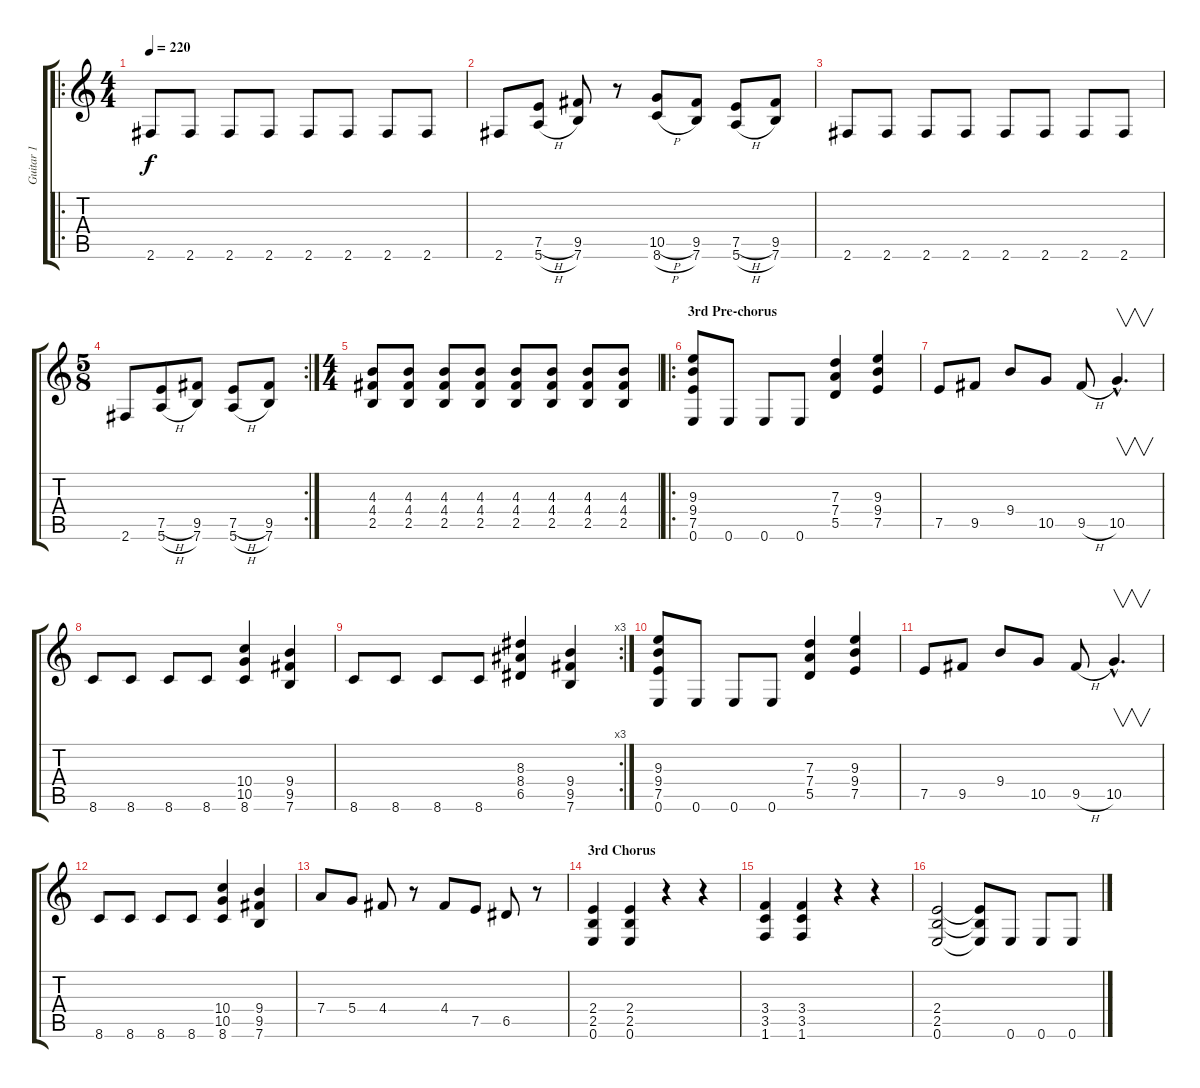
\track ("Guitar 1" "Guitar 1") {instrument electricguitarmuted}
\staff {score tabs}
\tuning (E4 B3 G3 D3 A2 E2) {hide}
\ro
\ts (4 4)
\tempo 220
\clef g2
\ks c
2.6.8{dy f instrument electricguitarmuted} 2.6.8 2.6.8 2.6.8 2.6.8 2.6.8 2.6.8 2.6.8 |
2.6.8 (7.5{h} 5.6{h}).8{instrument distortionguitar} (9.5 7.6).8 r.8{instrument electricguitarmuted} (10.5{h} 8.6{h}).8{instrument distortionguitar} (9.5 7.6).8 (7.5{h} 5.6{h}).8 (9.5 7.6).8 |
2.6.8{instrument electricguitarmuted} 2.6.8 2.6.8 2.6.8 2.6.8 2.6.8 2.6.8 2.6.8 |
\rc 2
\ts (5 8)
2.6.8 (7.5{h} 5.6{h}).8{instrument distortionguitar} (9.5 7.6).8 (7.5{h} 5.6{h}).8{instrument distortionguitar} (9.5 7.6).8 |
\ts (4 4)
(4.3 4.4 2.5).8 (4.3 4.4 2.5).8 (4.3 4.4 2.5).8 (4.3 4.4 2.5).8 (4.3 4.4 2.5).8 (4.3 4.4 2.5).8 (4.3 4.4 2.5).8 (4.3 4.4 2.5).8 |
\ro
\section ("" "3rd Pre-chorus")
(9.3 9.4 7.5 0.6).8{instrument electricguitarmuted} 0.6.8 0.6.8 0.6.8 (7.3 7.4 5.5).4{instrument distortionguitar} (9.3 9.4 7.5).4 |
7.5.8{instrument electricguitarmuted} 9.5.8 9.4.8{instrument distortionguitar} 10.5.8{instrument electricguitarmuted} 9.5{h}.8{instrument distortionguitar} 10.5{hac}.4{v d} |
8.6.8{instrument electricguitarmuted} 8.6.8 8.6.8 8.6.8 (10.4 10.5 8.6).4{instrument distortionguitar} (9.4 9.5 7.6).4 |
\rc 3
8.6.8{instrument electricguitarmuted} 8.6.8 8.6.8 8.6.8 (8.3 8.4 6.5).4{instrument distortionguitar} (9.4 9.5 7.6).4 |
(9.3 9.4 7.5 0.6).8{instrument electricguitarmuted} 0.6.8 0.6.8 0.6.8 (7.3 7.4 5.5).4{instrument distortionguitar} (9.3 9.4 7.5).4 |
7.5.8{instrument electricguitarmuted} 9.5.8 9.4.8{instrument distortionguitar} 10.5.8{instrument electricguitarmuted} 9.5{h}.8{instrument distortionguitar} 10.5{hac}.4{v d} |
8.6.8{instrument electricguitarmuted} 8.6.8 8.6.8 8.6.8 (10.4 10.5 8.6).4{instrument distortionguitar} (9.4 9.5 7.6).4 |
7.4.8{instrument overdrivenguitar} 5.4.8 4.4.8 r.8 4.4.8 7.5.8 6.5.8 r.8 |
\section ("" "3rd Chorus")
(2.4 2.5 0.6).4{instrument overdrivenguitar} (2.4 2.5 0.6).4 r.4 r.4 |
(3.4 3.5 1.6).4 (3.4 3.5 1.6).4 r.4 r.4 |
(2.4 2.5 0.6).2 (2.4{t} 2.5{t} 0.6{t}).8 0.6.8{instrument electricguitarmuted} 0.6.8 0.6.8
